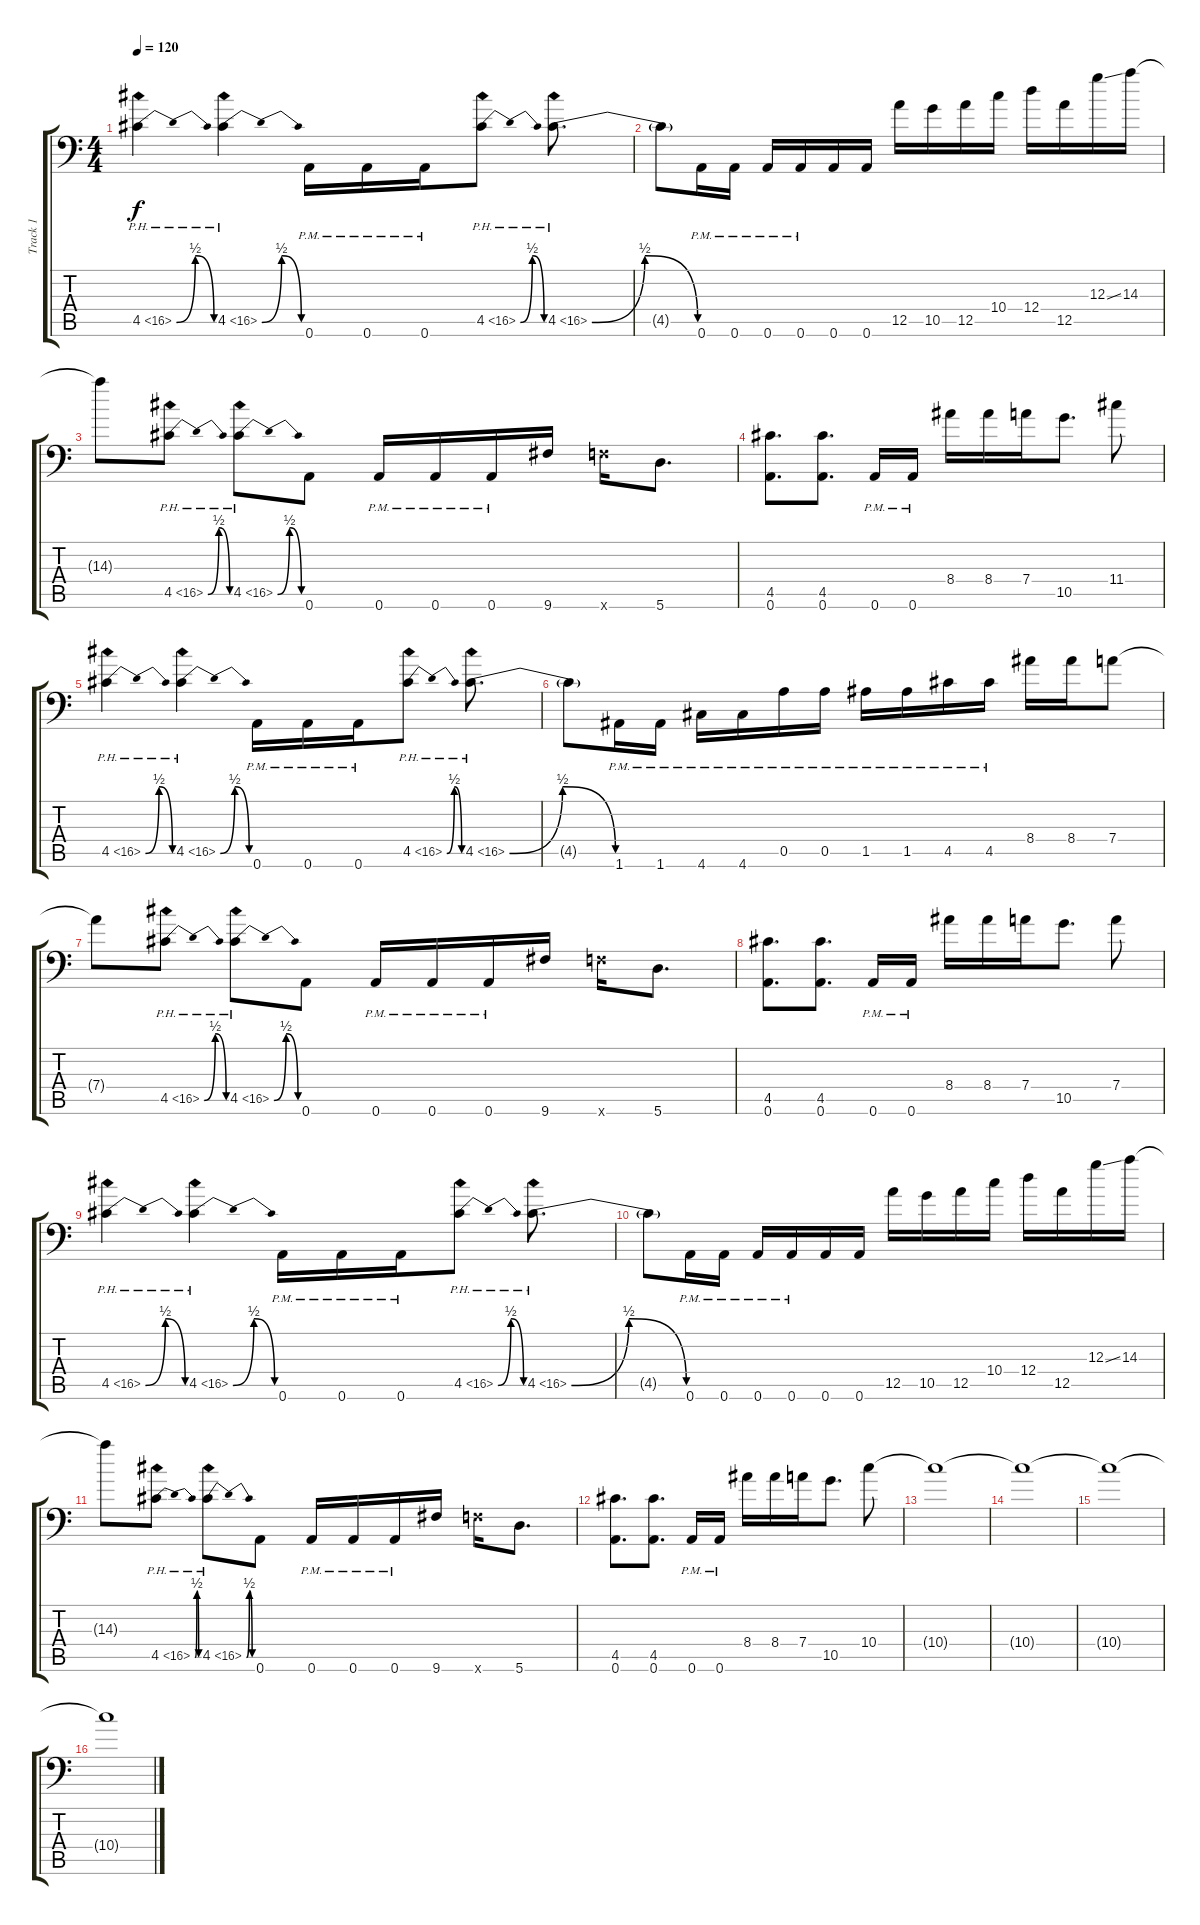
\track ("Track 1" "Track 1") {instrument distortionguitar}
\staff {score tabs}
\tuning (E4 B3 G3 D3 A2 A1) {hide}
\ts (4 4)
\tempo 120
\clef f4
\ks c
4.5{be (bendrelease 0 0 15 2 15 2 60 0) ph 12}.4{dy f} 4.5{be (bendrelease 0 0 15 2 15 2 60 0) ph 12}.4 0.6{pm}.16 0.6{pm}.16 0.6{pm}.16 4.5{be (bendrelease 0 0 15 2 15 2 60 0) ph 12}.8 4.5{be (bendrelease 0 0 15 2 15 2 60 0) ph 12}.8{d} |
4.5{t}.8 0.6{pm}.16 0.6{pm}.16 0.6{pm}.16 0.6{pm}.16 0.6.16 0.6.16 12.5.16 10.5.16 12.5.16 10.4.16 12.4.16 12.5.16 12.3{ss}.16 14.3.16 |
14.3{t}.8 4.5{be (bendrelease 0 0 15 2 15 2 60 0) ph 12}.8 4.5{be (bendrelease 0 0 15 2 15 2 60 0) ph 12}.8 0.6.8 0.6{pm}.16 0.6{pm}.16 0.6{pm}.16 9.6.16 8.6{x}.16 5.6.8{d} |
(4.5 0.6).8{d} (4.5 0.6).8{d} 0.6{pm}.16 0.6{pm}.16 8.4.16 8.4.16 7.4.16 10.5.8{d} 11.4.8 |
4.5{be (bendrelease 0 0 15 2 15 2 60 0) ph 12}.4 4.5{be (bendrelease 0 0 15 2 15 2 60 0) ph 12}.4 0.6{pm}.16 0.6{pm}.16 0.6{pm}.16 4.5{be (bendrelease 0 0 15 2 15 2 60 0) ph 12}.8 4.5{be (bendrelease 0 0 15 2 15 2 60 0) ph 12}.8{d} |
4.5{t}.8 1.6{pm}.16 1.6{pm}.16 4.6{pm}.16 4.6{pm}.16 0.5{pm}.16 0.5{pm}.16 1.5{pm}.16 1.5{pm}.16 4.5{pm}.16 4.5{pm}.16 8.4.16 8.4.16 7.4.8 |
7.4{t}.8 4.5{be (bendrelease 0 0 15 2 15 2 60 0) ph 12}.8 4.5{be (bendrelease 0 0 15 2 15 2 60 0) ph 12}.8 0.6.8 0.6{pm}.16 0.6{pm}.16 0.6{pm}.16 9.6.16 8.6{x}.16 5.6.8{d} |
(4.5 0.6).8{d} (4.5 0.6).8{d} 0.6{pm}.16 0.6{pm}.16 8.4.16 8.4.16 7.4.16 10.5.8{d} 7.4.8 |
4.5{be (bendrelease 0 0 15 2 15 2 60 0) ph 12}.4 4.5{be (bendrelease 0 0 15 2 15 2 60 0) ph 12}.4 0.6{pm}.16 0.6{pm}.16 0.6{pm}.16 4.5{be (bendrelease 0 0 15 2 15 2 60 0) ph 12}.8 4.5{be (bendrelease 0 0 15 2 15 2 60 0) ph 12}.8{d} |
4.5{t}.8 0.6{pm}.16 0.6{pm}.16 0.6{pm}.16 0.6{pm}.16 0.6.16 0.6.16 12.5.16 10.5.16 12.5.16 10.4.16 12.4.16 12.5.16 12.3{ss}.16 14.3.16 |
14.3{t}.8 4.5{be (bendrelease 0 0 15 2 15 2 60 0) ph 12}.8 4.5{be (bendrelease 0 0 15 2 15 2 60 0) ph 12}.8 0.6.8 0.6{pm}.16 0.6{pm}.16 0.6{pm}.16 9.6.16 8.6{x}.16 5.6.8{d} |
(4.5 0.6).8{d} (4.5 0.6).8{d} 0.6{pm}.16 0.6{pm}.16 8.4.16 8.4.16 7.4.16 10.5.8{d} 10.4.8 |
10.4{t}.1{volume 0} |
10.4{t}.1 |
10.4{t}.1 |
10.4{t}.1
